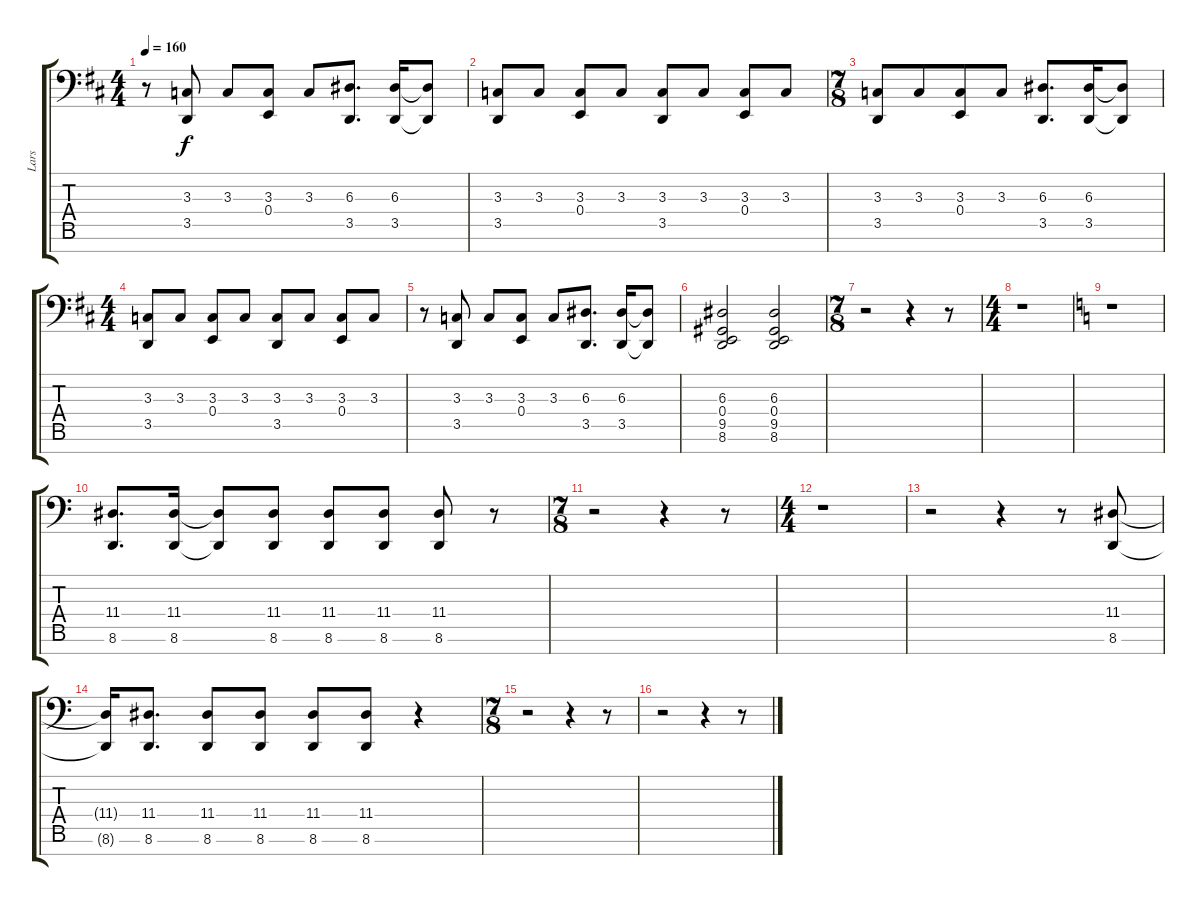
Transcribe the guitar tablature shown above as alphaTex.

\track ("Lars" "Lars") {instrument synthdrum}
\staff {score tabs}
\tuning (Gb3 Db3 A2 E2 B1 Gb1 Db1) {hide}
\ts (4 4)
\tempo 160
\clef f4
\ks d
r.8{dy f} (3.3 3.5).8 3.3.8 (3.3 0.4).8 3.3.8 (6.3 3.5).8{d} (6.3 3.5).16 (6.3{t} 3.5{t}).8 |
(3.3 3.5).8 3.3.8 (3.3 0.4).8 3.3.8 (3.3 3.5).8 3.3.8 (3.3 0.4).8 3.3.8 |
\ts (7 8)
(3.3 3.5).8 3.3.8 (3.3 0.4).8 3.3.8 (6.3 3.5).8{d} (6.3 3.5).16 (6.3{t} 3.5{t}).8 |
\ts (4 4)
(3.3 3.5).8 3.3.8 (3.3 0.4).8 3.3.8 (3.3 3.5).8 3.3.8 (3.3 0.4).8 3.3.8 |
r.8 (3.3 3.5).8 3.3.8 (3.3 0.4).8 3.3.8 (6.3 3.5).8{d} (6.3 3.5).16 (6.3{t} 3.5{t}).8 |
(6.3 0.4 9.5 8.6).2 (6.3 0.4 9.5 8.6).2 |
\ts (7 8)
r.2 r.4 r.8 |
\ts (4 4)
r.1 |
\ks c
r.1 |
(11.4 8.6).8{d} (11.4 8.6).16 (11.4{t} 8.6{t}).8 (11.4 8.6).8 (11.4 8.6).8 (11.4 8.6).8 (11.4 8.6).8 r.8 |
\ts (7 8)
r.2 r.4 r.8 |
\ts (4 4)
r.1 |
r.2 r.4 r.8 (11.4 8.6).8 |
(11.4{t} 8.6{t}).16 (11.4 8.6).8{d} (11.4 8.6).8 (11.4 8.6).8 (11.4 8.6).8 (11.4 8.6).8 r.4 |
\ts (7 8)
r.2 r.4 r.8 |
r.2 r.4 r.8
